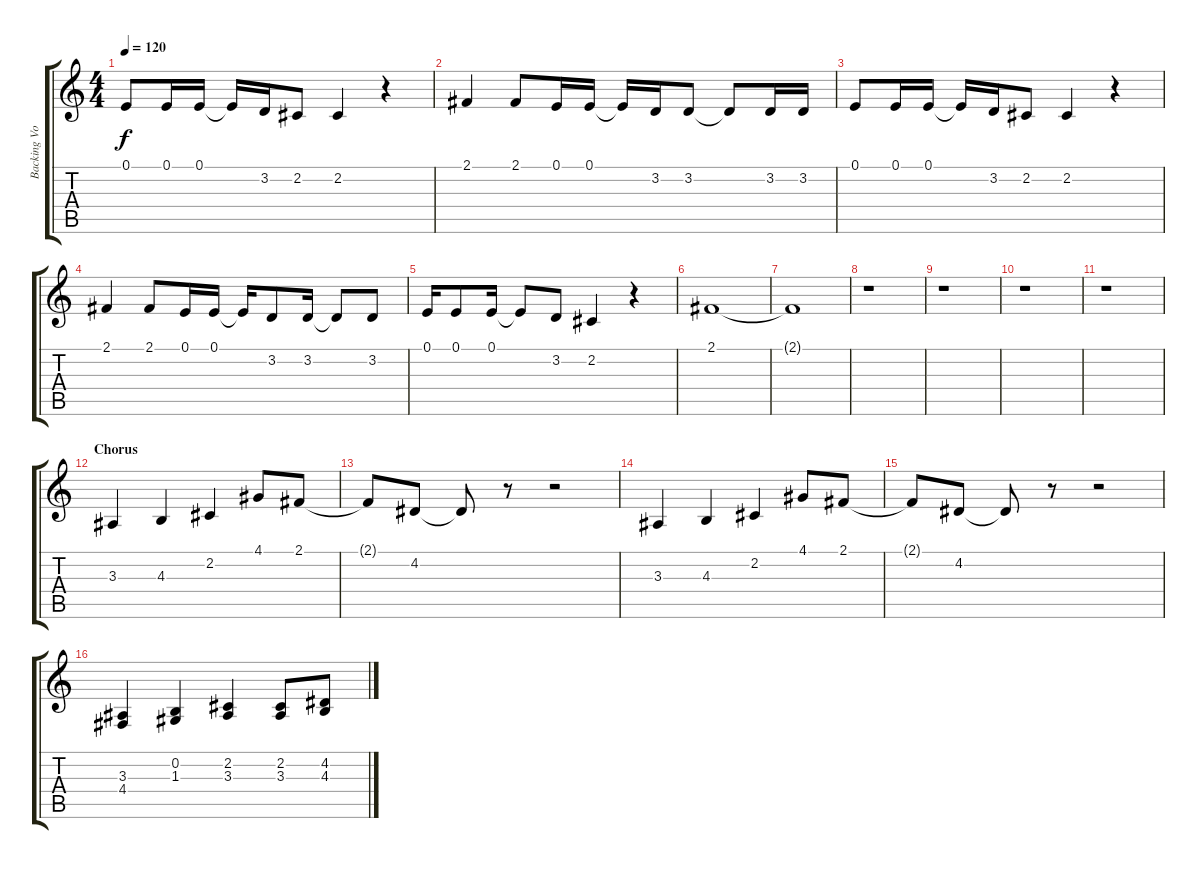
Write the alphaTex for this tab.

\track ("Backing Vocals" "Backing Vo") {instrument tenorsax}
\staff {score tabs}
\tuning (E4 B3 G3 D3 A2 E2) {hide}
\ts (4 4)
\tempo 120
\clef g2
\ks c
0.1.8{dy f} 0.1.16 0.1.16 0.1{t}.16 3.2.16 2.2.8 2.2.4 r.4 |
2.1.4 2.1.8 0.1.16 0.1.16 0.1{t}.16 3.2.16 3.2.8 3.2{t}.8 3.2.16 3.2.16 |
0.1.8 0.1.16 0.1.16 0.1{t}.16 3.2.16 2.2.8 2.2.4 r.4 |
2.1.4 2.1.8 0.1.16 0.1.16 0.1{t}.16 3.2.8 3.2.16 3.2{t}.8 3.2.8 |
0.1.16 0.1.8 0.1.16 0.1{t}.8 3.2.8 2.2.4 r.4 |
2.1.1 |
2.1{t}.1 |
r.1 |
r.1 |
r.1 |
r.1 |
\section ("" "Chorus")
3.3.4 4.3.4 2.2.4 4.1.8 2.1.8 |
2.1{t}.8 4.2.8 4.2{t}.8 r.8 r.2 |
3.3.4 4.3.4 2.2.4 4.1.8 2.1.8 |
2.1{t}.8 4.2.8 4.2{t}.8 r.8 r.2 |
(3.3 4.4).4 (0.2 1.3).4 (2.2 3.3).4 (2.2 3.3).8 (4.2 4.3).8
